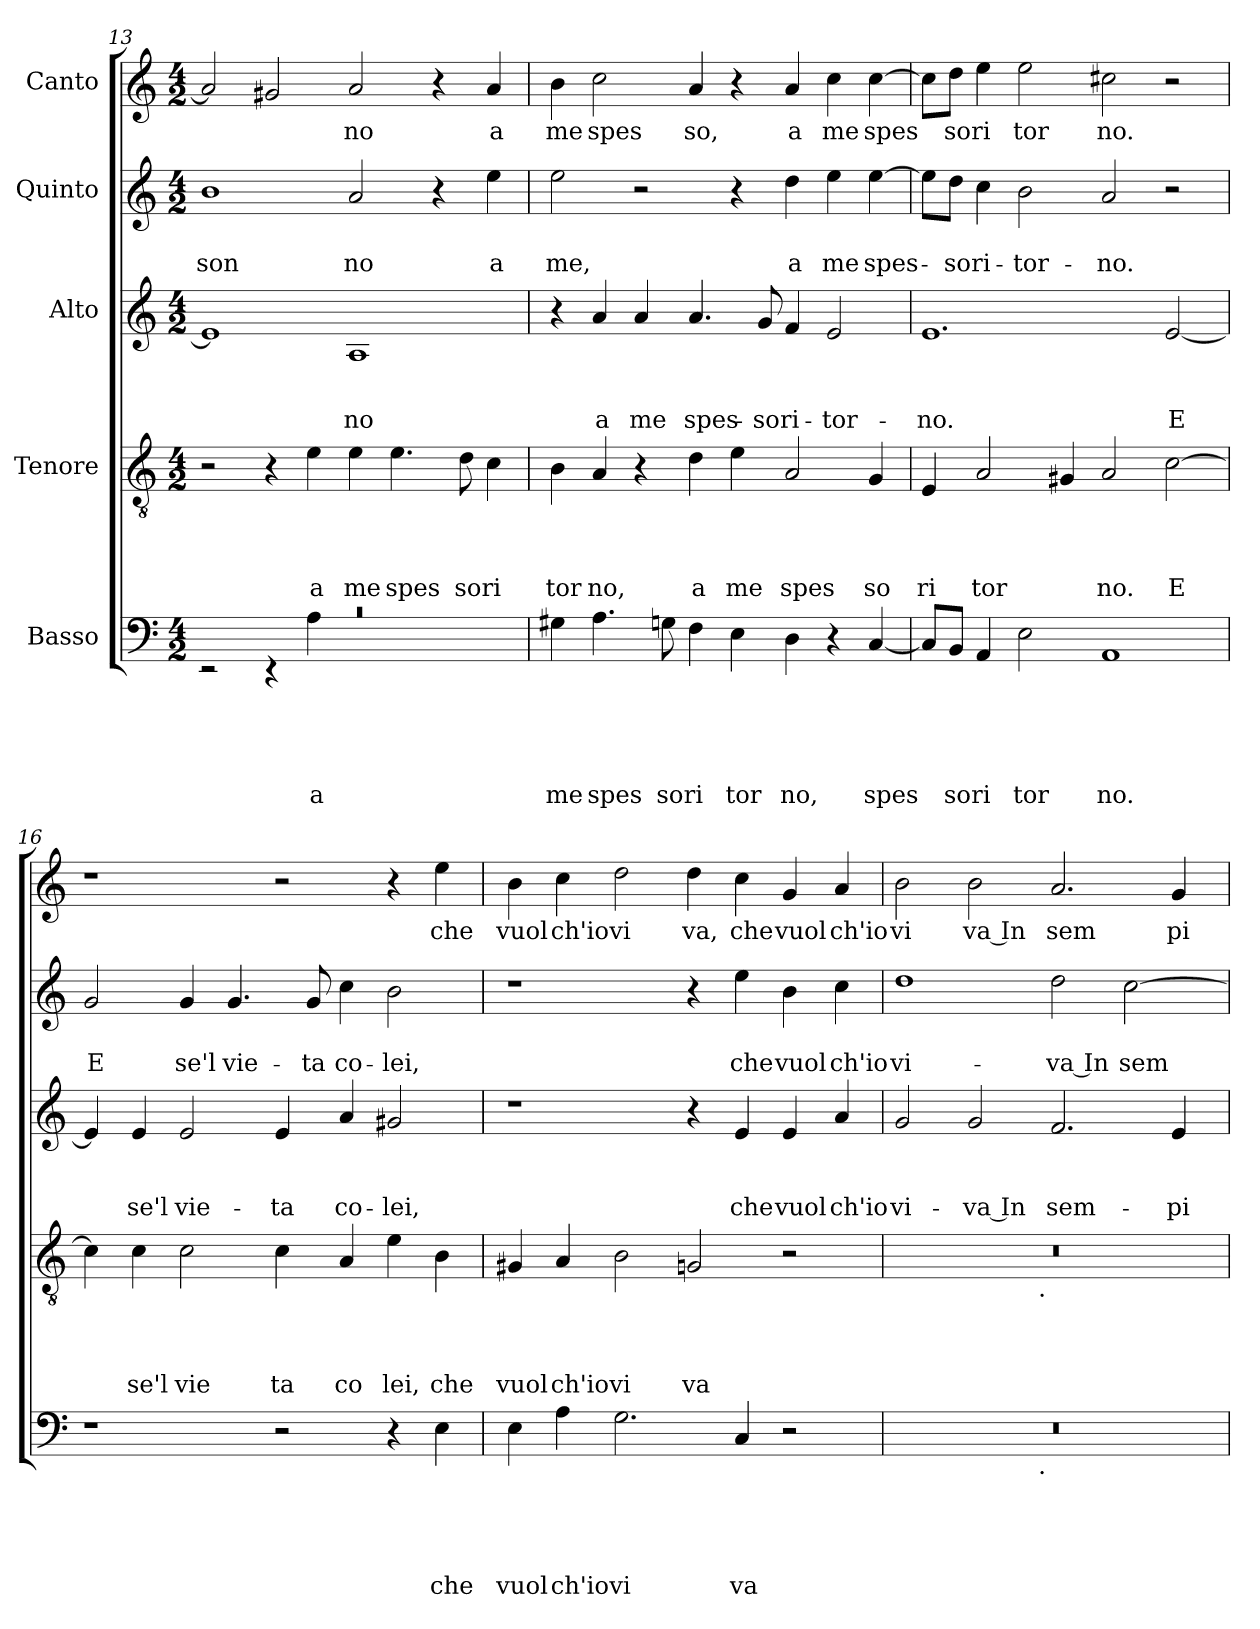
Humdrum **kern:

**kern	**text	**text	**text	**text	**text	**kern	**text	**text	**text	**text	**kern	**text	**text	**text	**kern	**text	**text	**kern	**text
*part5	*part5	*part5	*part5	*part5	*part5	*part4	*part4	*part4	*part4	*part4	*part3	*part3	*part3	*part3	*part2	*part2	*part2	*part1	*part1
*staff5	*staff5	*staff5	*staff5	*staff5	*staff5	*staff4	*staff4	*staff4	*staff4	*staff4	*staff3	*staff3	*staff3	*staff3	*staff2	*staff2	*staff2	*staff1	*staff1
*I"Basso	*	*	*	*	*	*I"Tenore	*	*	*	*	*I"Alto	*	*	*	*I"Quinto	*	*	*I"Canto	*
*clefF4	*	*	*	*	*	*clefGv2	*	*	*	*	*clefG2	*	*	*	*clefG2	*	*	*clefG2	*
*k[]	*	*	*	*	*	*k[]	*	*	*	*	*k[]	*	*	*	*k[]	*	*	*k[]	*
*C:	*	*	*	*	*	*C:	*	*	*	*	*C:	*	*	*	*C:	*	*	*C:	*
*M4/2	*	*	*	*	*	*M4/2	*	*	*	*	*M4/2	*	*	*	*M4/2	*	*	*M4/2	*
=13	=13	=13	=13	=13	=13	=13	=13	=13	=13	=13	=13	=13	=13	=13	=13	=13	=13	=13	=13
!LO:N:vis=1	!	!	!	!	!	!	!	!	!	!	!	!	!	!	!	!	!LO:LY:b	!	!
*^	*	*	*	*	*	*	*	*	*	*	*	*	*	*	*	*	*	*	*
0rc	2rEE	.	.	.	.	.	2r	.	.	.	.	1e]	.	.	.	1b	.	son	2a/]	.
.	4rEE	.	.	.	.	.	4r	.	.	.	.	.	.	.	.	.	.	.	2g#X/	.
!	!	!	!	!	!	!LO:LY:b	!	!	!	!	!LO:LY:b	!	!	!	!	!	!	!	!	!
.	4A\	.	.	.	.	a	4e\	.	.	.	a	.	.	.	.	.	.	.	.	.
!	!	!	!	!	!	!	!	!	!	!	!LO:LY:b	!	!	!	!LO:LY:b	!	!	!LO:LY:b	!	!LO:LY:b
.	1ryy	.	.	.	.	.	4e\	.	.	.	me	1A	.	.	-no	2a/	.	no	2a/	-no
!	!	!	!	!	!	!	!	!	!	!	!LO:LY:b	!	!	!	!	!	!	!	!	!
.	.	.	.	.	.	.	4.e\	.	.	.	spes	.	.	.	.	.	.	.	.	.
.	.	.	.	.	.	.	.	.	.	.	.	.	.	.	.	4r	.	.	4r	.
!	!	!	!	!	!	!	!	!	!	!	!LO:LY:b	!	!	!	!	!	!	!	!	!
.	.	.	.	.	.	.	8d\	.	.	.	so	.	.	.	.	.	.	.	.	.
!	!	!	!	!	!	!	!	!	!	!	!LO:LY:b	!	!	!	!	!	!	!LO:LY:b	!	!LO:LY:b
.	.	.	.	.	.	.	4c\	.	.	.	ri	.	.	.	.	4ee\	.	a	4a/	a
*v	*v	*	*	*	*	*	*	*	*	*	*	*	*	*	*	*	*	*	*	*
!!LO:PB:g=z
=14	=14	=14	=14	=14	=14	=14	=14	=14	=14	=14	=14	=14	=14	=14	=14	=14	=14	=14	=14
!	!	!	!	!	!LO:LY:b	!	!	!	!	!LO:LY:b	!	!	!	!	!	!	!LO:LY:b	!	!LO:LY:b
4G#X\	.	.	.	.	me	4B\	.	.	.	tor	4r	.	.	.	2ee\	.	me,	4b\	me
!	!	!	!	!	!LO:LY:b	!	!	!	!	!LO:LY:b	!	!	!	!LO:LY:b	!	!	!	!	!LO:LY:b
4.A\	.	.	.	.	spes	4A/	.	.	.	no,	4a/	.	.	a	.	.	.	2cc\	spes
!	!	!	!	!	!	!	!	!	!	!	!	!	!	!LO:LY:b	!	!	!	!	!
.	.	.	.	.	.	4r	.	.	.	.	4a/	.	.	me	2r	.	.	.	.
!	!	!	!	!	!LO:LY:b	!	!	!	!	!	!	!	!	!	!	!	!	!	!
8Gn\	.	.	.	.	so	.	.	.	.	.	.	.	.	.	.	.	.	.	.
!	!	!	!	!	!LO:LY:b	!	!	!	!	!LO:LY:b	!	!	!	!LO:LY:b	!	!	!	!	!LO:LY:b
4F\	.	.	.	.	ri	4d\	.	.	.	a	4.a/	.	.	spes-	.	.	.	4a/	so,
!	!	!	!	!	!LO:LY:b	!	!	!	!	!LO:LY:b	!	!	!	!	!	!	!	!	!
4E\	.	.	.	.	tor	4e\	.	.	.	me	.	.	.	.	4r	.	.	4r	.
!	!	!	!	!	!	!	!	!	!	!	!	!	!	!LO:LY:b	!	!	!	!	!
.	.	.	.	.	.	.	.	.	.	.	8g/	.	.	-so	.	.	.	.	.
!	!	!	!	!	!LO:LY:b	!	!	!	!	!LO:LY:b	!	!	!	!LO:LY:b	!	!	!LO:LY:b	!	!LO:LY:b
4D\	.	.	.	.	no,	2A/	.	.	.	spes	4f/	.	.	ri-	4dd\	.	a	4a/	a
!	!	!	!	!	!	!	!	!	!	!	!	!	!	!LO:LY:b	!	!	!LO:LY:b	!	!LO:LY:b
4r	.	.	.	.	.	.	.	.	.	.	2e/	.	.	-tor-	4ee\	.	me	4cc\	me
!	!	!	!	!	!LO:LY:b	!	!	!	!	!LO:LY:b	!	!	!	!	!	!	!LO:LY:b	!	!LO:LY:b
[<4C/	.	.	.	.	spes	4G/	.	.	.	so	.	.	.	.	[>4ee\	.	spes-	[>4cc\	spes
=15	=15	=15	=15	=15	=15	=15	=15	=15	=15	=15	=15	=15	=15	=15	=15	=15	=15	=15	=15
!	!	!	!	!	!	!	!	!	!	!LO:LY:b	!	!	!	!LO:LY:b	!	!	!	!	!
8C/L]	.	.	.	.	.	4E/	.	.	.	ri	1.e	.	.	-no.	8ee\L]	.	.	8cc\L]	.
!	!	!	!	!	!LO:LY:b	!	!	!	!	!	!	!	!	!	!	!	!LO:LY:b	!	!LO:LY:b
8BB/J	.	.	.	.	so	.	.	.	.	.	.	.	.	.	8dd\J	.	-so	8dd\J	so
!	!	!	!	!	!LO:LY:b	!	!	!	!	!LO:LY:b	!	!	!	!	!	!	!LO:LY:b	!	!LO:LY:b
4AA/	.	.	.	.	ri	2A/	.	.	.	tor	.	.	.	.	4cc\	.	ri-	4ee\	ri
!	!	!	!	!	!LO:LY:b	!	!	!	!	!	!	!	!	!	!	!	!LO:LY:b	!	!LO:LY:b
2E\	.	.	.	.	tor	.	.	.	.	.	.	.	.	.	2b\	.	-tor-	2ee\	tor
.	.	.	.	.	.	4G#X/	.	.	.	.	.	.	.	.	.	.	.	.	.
!	!	!	!	!	!LO:LY:b	!	!	!	!	!LO:LY:b	!	!	!	!	!	!	!LO:LY:b	!	!LO:LY:b
1AA	.	.	.	.	no.	2A/	.	.	.	no.	.	.	.	.	2a/	.	-no.	2cc#X\	no.
!	!	!	!	!	!	!	!	!	!	!LO:LY:b	!	!	!	!LO:LY:b	!	!	!	!	!
.	.	.	.	.	.	[>2c\	.	.	.	E	[<2e/	.	.	E	2r	.	.	2r	.
=16	=16	=16	=16	=16	=16	=16	=16	=16	=16	=16	=16	=16	=16	=16	=16	=16	=16	=16	=16
!	!	!	!	!	!	!	!	!	!	!	!	!	!	!	!	!	!LO:LY:b	!	!
1r	.	.	.	.	.	4c\]	.	.	.	.	4e/]	.	.	.	2g/	.	E	1r	.
!	!	!	!	!	!	!	!	!	!	!LO:LY:b	!	!	!	!LO:LY:b	!	!	!	!	!
.	.	.	.	.	.	4c\	.	.	.	se'l	4e/	.	.	se'l	.	.	.	.	.
!	!	!	!	!	!	!	!	!	!	!LO:LY:b	!	!	!	!LO:LY:b	!	!	!LO:LY:b	!	!
.	.	.	.	.	.	2c\	.	.	.	vie	2e/	.	.	vie-	4g/	.	se'l	.	.
!	!	!	!	!	!	!	!	!	!	!	!	!	!	!	!	!	!LO:LY:b	!	!
.	.	.	.	.	.	.	.	.	.	.	.	.	.	.	4.g/	.	vie-	.	.
!	!	!	!	!	!	!	!	!	!	!LO:LY:b	!	!	!	!LO:LY:b	!	!	!	!	!
2r	.	.	.	.	.	4c\	.	.	.	ta	4e/	.	.	-ta	.	.	.	2r	.
!	!	!	!	!	!	!	!	!	!	!	!	!	!	!	!	!	!LO:LY:b	!	!
.	.	.	.	.	.	.	.	.	.	.	.	.	.	.	8g/	.	-ta	.	.
!	!	!	!	!	!	!	!	!	!	!LO:LY:b	!	!	!	!LO:LY:b	!	!	!LO:LY:b	!	!
.	.	.	.	.	.	4A/	.	.	.	co	4a/	.	.	co-	4cc\	.	co-	.	.
!	!	!	!	!	!	!	!	!	!	!LO:LY:b	!	!	!	!LO:LY:b	!	!	!LO:LY:b	!	!
4r	.	.	.	.	.	4e\	.	.	.	lei,	2g#X/	.	.	-lei,	2b\	.	-lei,	4r	.
!	!	!	!	!	!LO:LY:b	!	!	!	!	!LO:LY:b	!	!	!	!	!	!	!	!	!LO:LY:b
4E\	.	.	.	.	che	4B\	.	.	.	che	.	.	.	.	.	.	.	4ee\	che
=17	=17	=17	=17	=17	=17	=17	=17	=17	=17	=17	=17	=17	=17	=17	=17	=17	=17	=17	=17
!	!	!	!	!	!LO:LY:b	!	!	!	!	!LO:LY:b	!	!	!	!	!	!	!	!	!LO:LY:b
4E\	.	.	.	.	vuol	4G#X/	.	.	.	vuol	1r	.	.	.	1r	.	.	4b\	vuol
!	!	!	!	!	!LO:LY:b	!	!	!	!	!LO:LY:b	!	!	!	!	!	!	!	!	!LO:LY:b
4A\	.	.	.	.	ch'io	4A/	.	.	.	ch'io	.	.	.	.	.	.	.	4cc\	ch'io
!	!	!	!	!	!LO:LY:b	!	!	!	!	!LO:LY:b	!	!	!	!	!	!	!	!	!LO:LY:b
2.G\	.	.	.	.	vi	2B\	.	.	.	vi	.	.	.	.	.	.	.	2dd\	vi
!	!	!	!	!	!	!	!	!	!	!LO:LY:b	!	!	!	!	!	!	!	!	!LO:LY:b
.	.	.	.	.	.	2Gn/	.	.	.	va	4r	.	.	.	4r	.	.	4dd\	va,
!	!	!	!	!	!LO:LY:b	!	!	!	!	!	!	!	!	!LO:LY:b	!	!	!LO:LY:b	!	!LO:LY:b
4C/	.	.	.	.	va	.	.	.	.	.	4e/	.	.	che	4ee\	.	che	4cc\	che
!	!	!	!	!	!	!	!	!	!	!	!	!	!	!LO:LY:b	!	!	!LO:LY:b	!	!LO:LY:b
2r	.	.	.	.	.	2r	.	.	.	.	4e/	.	.	vuol	4b\	.	vuol	4g/	vuol
!	!	!	!	!	!	!	!	!	!	!	!	!	!	!LO:LY:b	!	!	!LO:LY:b	!	!LO:LY:b
.	.	.	.	.	.	.	.	.	.	.	4a/	.	.	ch'io	4cc\	.	ch'io	4a/	ch'io
=18	=18	=18	=18	=18	=18	=18	=18	=18	=18	=18	=18	=18	=18	=18	=18	=18	=18	=18	=18
!	!	!	!	!	!	!	!	!	!	!	!	!	!	!LO:LY:b	!	!	!LO:LY:b	!	!LO:LY:b
*^	*	*	*	*	*	*^	*	*	*	*	*	*	*	*	*	*	*	*	*
0r	2ryy	.	.	.	.	.	0r	2ryy	.	.	.	.	2g/	.	.	vi-	1dd	.	vi-	2b\	vi
!	!	!	!	!	!	!	!	!	!	!	!	!	!	!	!	!LO:LY:b:rj	!	!	!	!	!LO:LY:b:rj
.	4...ryy	.	.	.	.	.	.	4...ryy	.	.	.	.	2g/	.	.	-va In	.	.	.	2b\	va In
!	!	!	!	!	!	!	!	!LO:TX:b:t=.	!	!	!	!	!	!	!	!	!	!	!	!	!
!	!LO:TX:b:t=.	!	!	!	!	!	!	!	!	!	!	!	!	!	!	!	!	!	!	!	!
.	1ryy	.	.	.	.	.	.	1ryy	.	.	.	.	.	.	.	.	.	.	.	.	.
!	!	!	!	!	!	!	!	!	!	!	!	!	!	!	!	!LO:LY:b	!	!	!LO:LY:b:rj	!	!LO:LY:b
.	.	.	.	.	.	.	.	.	.	.	.	.	2.f/	.	.	sem-	2dd\	.	-va In	2.a/	sem
!	!	!	!	!	!	!	!	!	!	!	!	!	!	!	!	!	!	!	!LO:LY:b	!	!
.	.	.	.	.	.	.	.	.	.	.	.	.	.	.	.	.	[<2cc\	.	sem-	.	.
!	!	!	!	!	!	!	!	!	!	!	!	!	!	!	!	!LO:LY:b	!	!	!	!	!LO:LY:b
.	.	.	.	.	.	.	.	.	.	.	.	.	4e/	.	.	-pi-	.	.	.	4g/	pi
.	32ryy	.	.	.	.	.	.	32ryy	.	.	.	.	.	.	.	.	.	.	.	.	.
*v	*v	*	*	*	*	*	*	*	*	*	*	*	*	*	*	*	*	*	*	*	*
*	*	*	*	*	*	*v	*v	*	*	*	*	*	*	*	*	*	*	*	*	*
=	=	=	=	=	=	=	=	=	=	=	=	=	=	=	=	=	=	=	=
*-	*-	*-	*-	*-	*-	*-	*-	*-	*-	*-	*-	*-	*-	*-	*-	*-	*-	*-	*-
